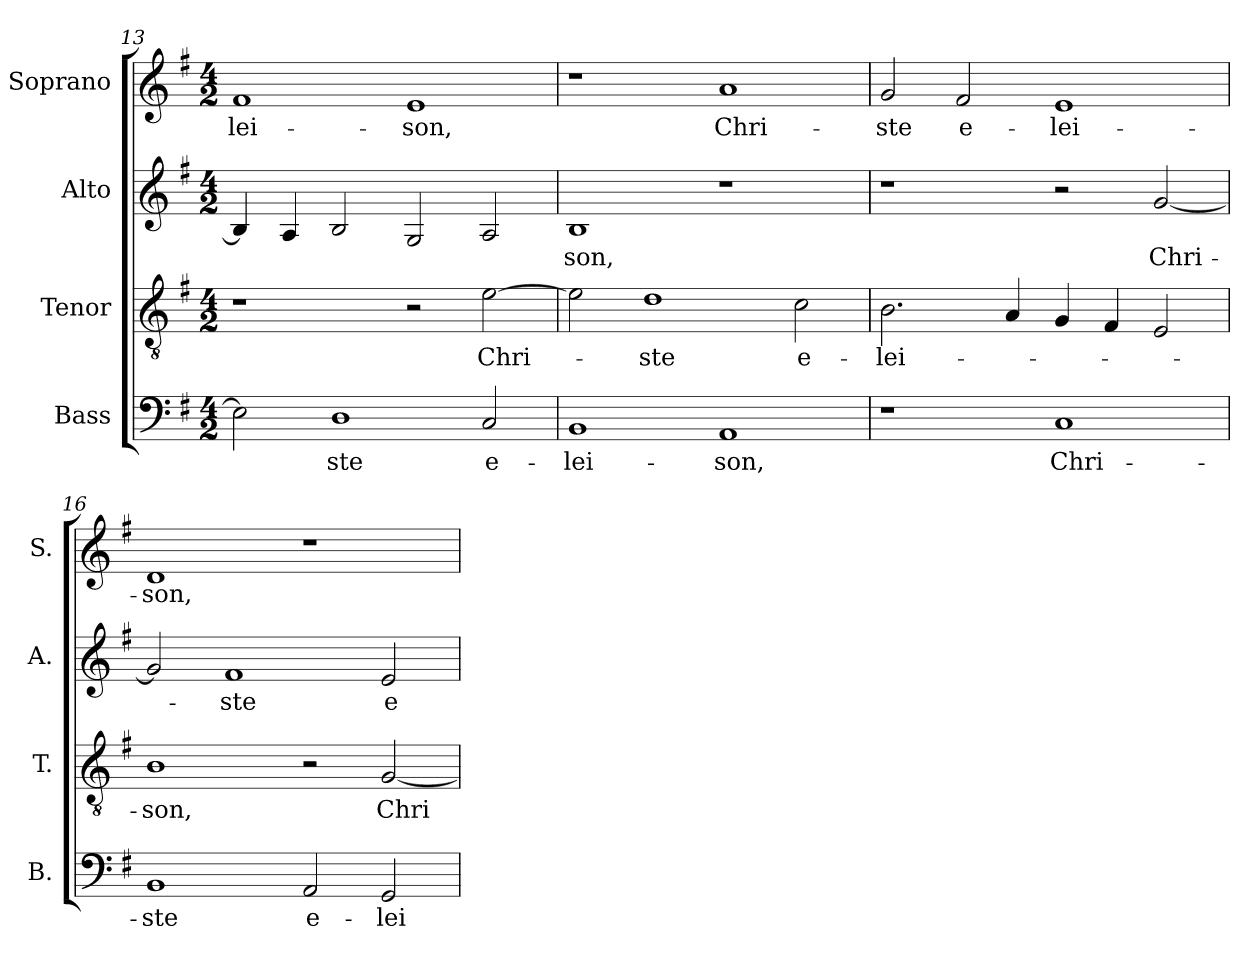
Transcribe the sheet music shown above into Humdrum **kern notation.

**kern	**text	**kern	**text	**kern	**text	**kern	**text
*part4	*part4	*part3	*part3	*part2	*part2	*part1	*part1
*staff4	*staff4	*staff3	*staff3	*staff2	*staff2	*staff1	*staff1
*I"Bass	*	*I"Tenor	*	*I"Alto	*	*I"Soprano	*
*I'B.	*	*I'T.	*	*I'A.	*	*I'S.	*
!!LO:LB:g=z
*clefF4	*	*clefGv2	*	*clefG2	*	*clefG2	*
*	*	*ITrd7c12	*	*	*	*	*
*k[f#]	*	*k[f#]	*	*k[f#]	*	*k[f#]	*
*G:	*	*G:	*	*G:	*	*G:	*
*M4/2	*	*M4/2	*	*M4/2	*	*M4/2	*
=13	=13	=13	=13	=13	=13	=13	=13
!	!	!	!	!	!	!	!LO:LY:b:color=#000000
2Ei\]	.	1r	.	4Bi/]	.	1f#i	-lei-
.	.	.	.	4Ai/	.	.	.
!	!LO:LY:b:color=#000000	!	!	!	!	!	!
1Di	-ste	.	.	2Bi/	.	.	.
!	!	!	!	!	!	!	!LO:LY:b:color=#000000
.	.	2r	.	2Gi/	.	1ei	-son,
!	!LO:LY:b:color=#000000	!	!	!	!	!	!
!	!	!	!LO:LY:b:color=#000000	!	!	!	!
2Ci/	e-	[2Ei\	Chri-	2Ai/	.	.	.
=14	=14	=14	=14	=14	=14	=14	=14
!	!LO:LY:b:color=#000000	!	!	!	!	!	!
!	!	!	!	!	!LO:LY:b:color=#000000	!	!
1BBi	-lei-	2Ei\]	.	1Bi	-son,	1r	.
!	!	!	!LO:LY:b:color=#000000	!	!	!	!
.	.	1Di	-ste	.	.	.	.
!	!LO:LY:b:color=#000000	!	!	!	!	!	!
!	!	!	!	!	!	!	!LO:LY:b:color=#000000
1AAi	-son,	.	.	1r	.	1ai	Chri-
!	!	!	!LO:LY:b:color=#000000	!	!	!	!
.	.	2Ci\	e-	.	.	.	.
=15	=15	=15	=15	=15	=15	=15	=15
!	!	!	!LO:LY:b:color=#000000	!	!	!	!
!	!	!	!	!	!	!	!LO:LY:b:color=#000000
1r	.	2.BBi\	-lei-	1r	.	2gi/	-ste
!	!	!	!	!	!	!	!LO:LY:b:color=#000000
.	.	.	.	.	.	2f#i/	e-
.	.	4AAi/	.	.	.	.	.
!	!LO:LY:b:color=#000000	!	!	!	!	!	!
!	!	!	!	!	!	!	!LO:LY:b:color=#000000
1Ci	Chri-	4GGi/	.	2r	.	1ei	-lei-
.	.	4FF#i/	.	.	.	.	.
!	!	!	!	!	!LO:LY:b:color=#000000	!	!
.	.	2EEi/	.	[2gi/	Chri-	.	.
=16	=16	=16	=16	=16	=16	=16	=16
!	!LO:LY:b:color=#000000	!	!	!	!	!	!
!	!	!	!LO:LY:b:color=#000000	!	!	!	!
!	!	!	!	!	!	!	!LO:LY:b:color=#000000
1BBi	-ste	1BBi	-son,	2gi/]	.	1di	-son,
!	!	!	!	!	!LO:LY:b:color=#000000	!	!
.	.	.	.	1f#i	-ste	.	.
!	!LO:LY:b:color=#000000	!	!	!	!	!	!
2AAi/	e-	2r	.	.	.	1r	.
!	!LO:LY:b:color=#000000	!	!	!	!	!	!
!	!	!	!LO:LY:b:color=#000000	!	!	!	!
!	!	!	!	!	!LO:LY:b:color=#000000	!	!
2GGi/	-lei-	[2GGi/	Chri-	2ei/	e-	.	.
=	=	=	=	=	=	=	=
*-	*-	*-	*-	*-	*-	*-	*-
